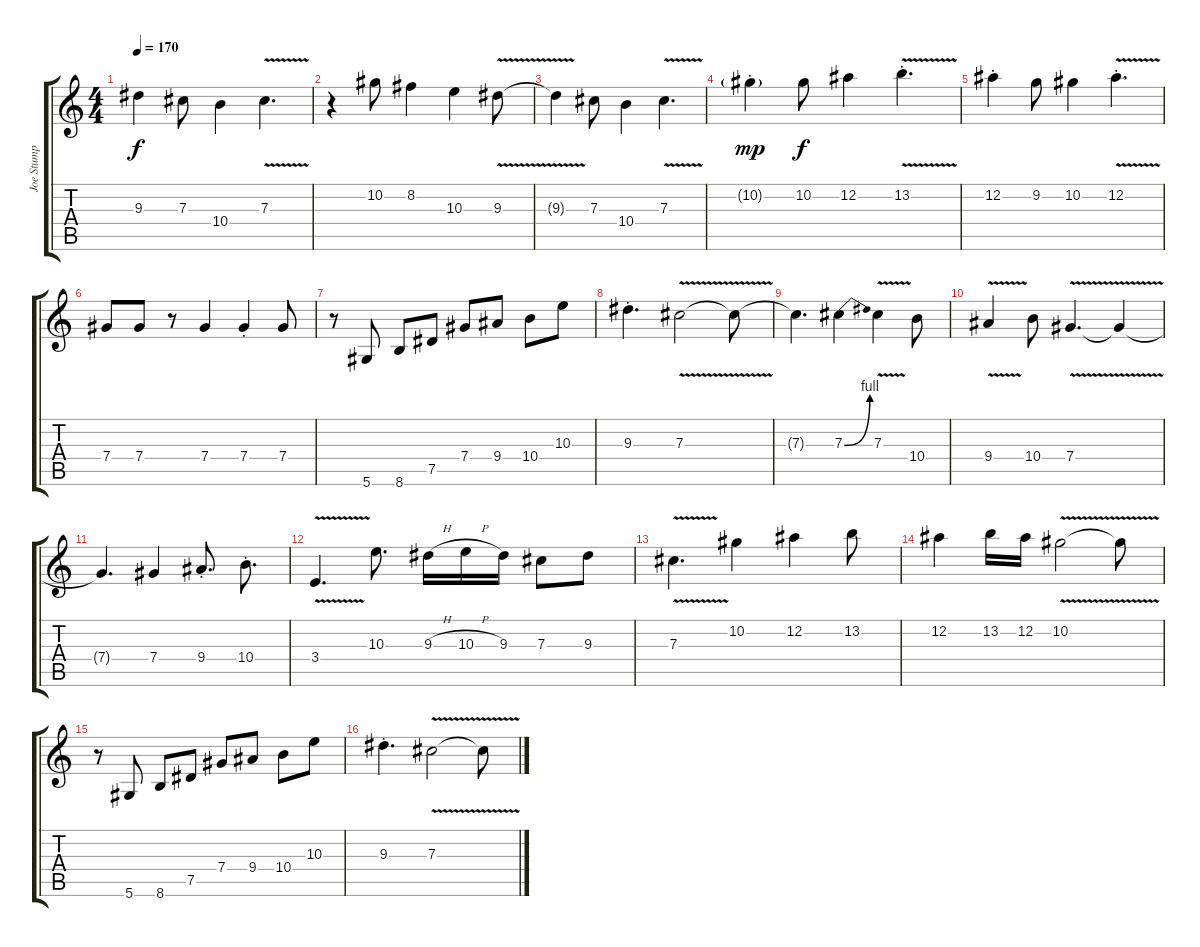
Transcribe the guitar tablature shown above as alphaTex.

\track ("Joe Stump" "Joe Stump") {instrument acousticguitarnylon}
\staff {score tabs}
\tuning (Eb4 Bb3 Gb3 Db3 Ab2 Eb2) {hide}
\ts (4 4)
\tempo 170
\clef g2
\ks c
9.3{t}.4{dy f} 7.3.8 10.4.4 7.3{v}.4{d} |
r.4 10.2.8 8.2.4 10.3.4 9.3{v}.8 |
9.3{t}.4 7.3.8 10.4.4 7.3{v}.4{d} |
10.2{g st}.4{dy mp} 10.2.8{dy f} 12.2.4 13.2{v st}.4{d} |
12.2{st}.4 9.2.8 10.2.4 12.2{v st}.4{d} |
7.4.8 7.4.8 r.8 7.4.4 7.4{st}.4 7.4.8 |
r.8 5.6.8 8.6.8 7.5.8 7.4.8 9.4.8 10.4.8 10.3.8 |
9.3{st}.4{d} 7.3{v}.2 7.3{t}.8 |
7.3{t}.4{d} 7.3{be (bend 0 0 60 4)}.4 7.3{v}.4 10.4.8 |
9.4{v}.4 10.4.8 7.4{v}.4{d} 7.4{t}.4 |
7.4{t}.4{d} 7.4.4 9.4{st}.8{d} 10.4{st}.8{d} |
3.4{v}.4{d} 10.3.8{d} 9.3{h}.16 10.3{h}.16 9.3.16 7.3.8 9.3.8 |
7.3{v}.4{d} 10.2.4 12.2.4 13.2.8 |
12.2.4 13.2.16 12.2.16 10.2{v}.2 10.2{t}.8 |
r.8 5.6.8 8.6.8 7.5.8 7.4.8 9.4.8 10.4.8 10.3.8 |
9.3{st}.4{d} 7.3{v}.2 7.3{t}.8
